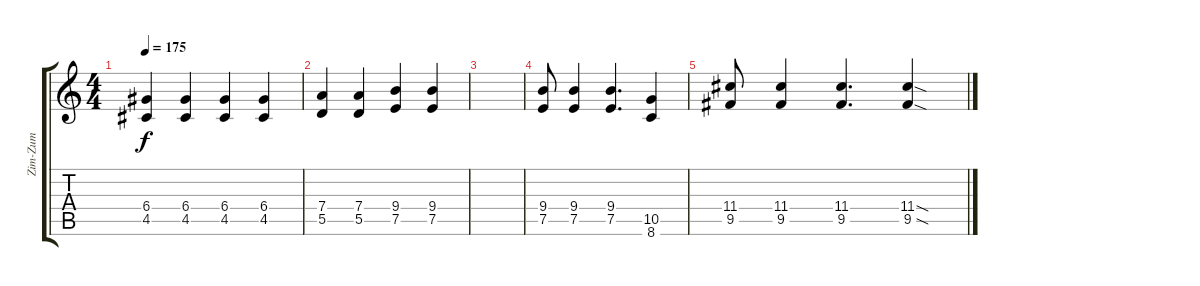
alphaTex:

\track ("Zim-Zum" "Zim-Zum") {instrument overdrivenguitar}
\staff {score tabs}
\tuning (E4 B3 G3 D3 A2 E2) {hide}
\ts (4 4)
\tempo 175
\clef g2
\ks c
(6.4 4.5).4{dy f} (6.4 4.5).4 (6.4 4.5).4 (6.4 4.5).4 |
(7.4 5.5).4 (7.4 5.5).4 (9.4 7.5).4 (9.4 7.5).4 |
|
(9.4 7.5).8 (9.4 7.5).4 (9.4 7.5).4{d} (10.5 8.6).4 |
(11.4 9.5).8 (11.4 9.5).4 (11.4 9.5).4{d} (11.4{sod} 9.5{sod}).4
